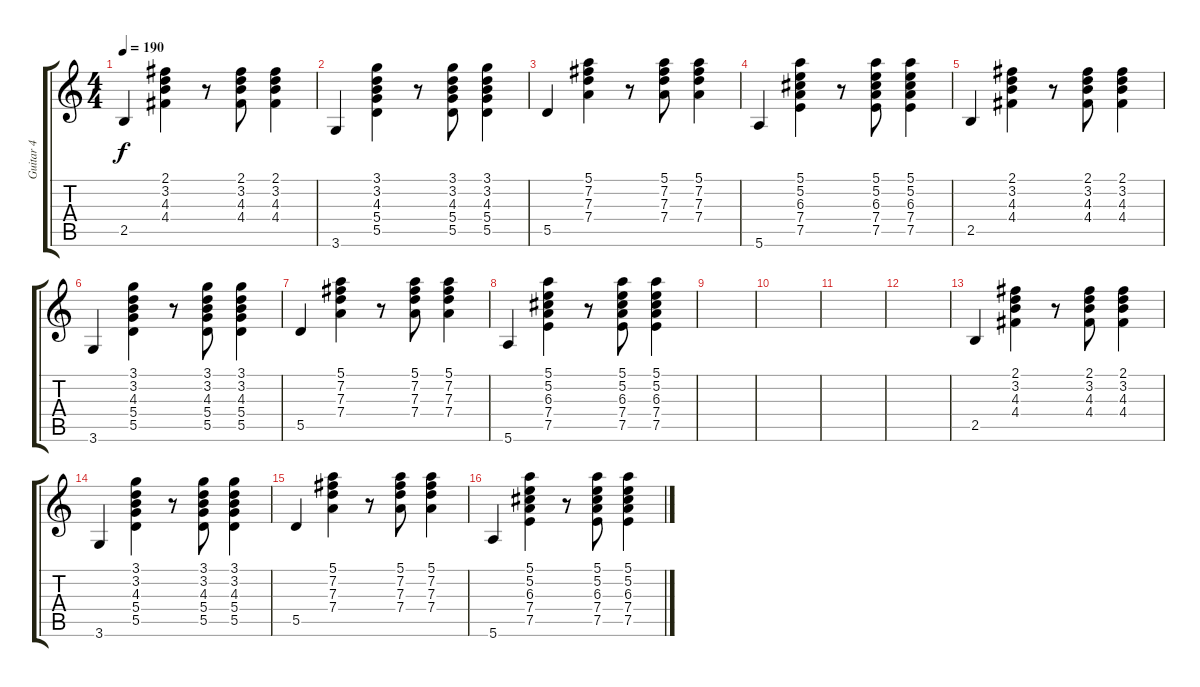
\track ("Guitar 4" "Guitar 4") {instrument acousticguitarnylon}
\staff {score tabs}
\tuning (E4 B3 G3 D3 A2 E2) {hide}
\ts (4 4)
\tempo 190
\clef g2
\ks c
2.5.4{dy f} (2.1 3.2 4.3 4.4).4 r.8 (2.1 3.2 4.3 4.4).8 (2.1 3.2 4.3 4.4).4 |
3.6.4 (3.1 3.2 4.3 5.4 5.5).4 r.8 (3.1 3.2 4.3 5.4 5.5).8 (3.1 3.2 4.3 5.4 5.5).4 |
5.5.4 (5.1 7.2 7.3 7.4).4 r.8 (5.1 7.2 7.3 7.4).8 (5.1 7.2 7.3 7.4).4 |
5.6.4 (5.1 5.2 6.3 7.4 7.5).4 r.8 (5.1 5.2 6.3 7.4 7.5).8 (5.1 5.2 6.3 7.4 7.5).4 |
2.5.4 (2.1 3.2 4.3 4.4).4 r.8 (2.1 3.2 4.3 4.4).8 (2.1 3.2 4.3 4.4).4 |
3.6.4 (3.1 3.2 4.3 5.4 5.5).4 r.8 (3.1 3.2 4.3 5.4 5.5).8 (3.1 3.2 4.3 5.4 5.5).4 |
5.5.4 (5.1 7.2 7.3 7.4).4 r.8 (5.1 7.2 7.3 7.4).8 (5.1 7.2 7.3 7.4).4 |
5.6.4 (5.1 5.2 6.3 7.4 7.5).4 r.8 (5.1 5.2 6.3 7.4 7.5).8 (5.1 5.2 6.3 7.4 7.5).4 |
|
|
|
|
2.5.4 (2.1 3.2 4.3 4.4).4 r.8 (2.1 3.2 4.3 4.4).8 (2.1 3.2 4.3 4.4).4 |
3.6.4 (3.1 3.2 4.3 5.4 5.5).4 r.8 (3.1 3.2 4.3 5.4 5.5).8 (3.1 3.2 4.3 5.4 5.5).4 |
5.5.4 (5.1 7.2 7.3 7.4).4 r.8 (5.1 7.2 7.3 7.4).8 (5.1 7.2 7.3 7.4).4 |
5.6.4 (5.1 5.2 6.3 7.4 7.5).4 r.8 (5.1 5.2 6.3 7.4 7.5).8 (5.1 5.2 6.3 7.4 7.5).4
